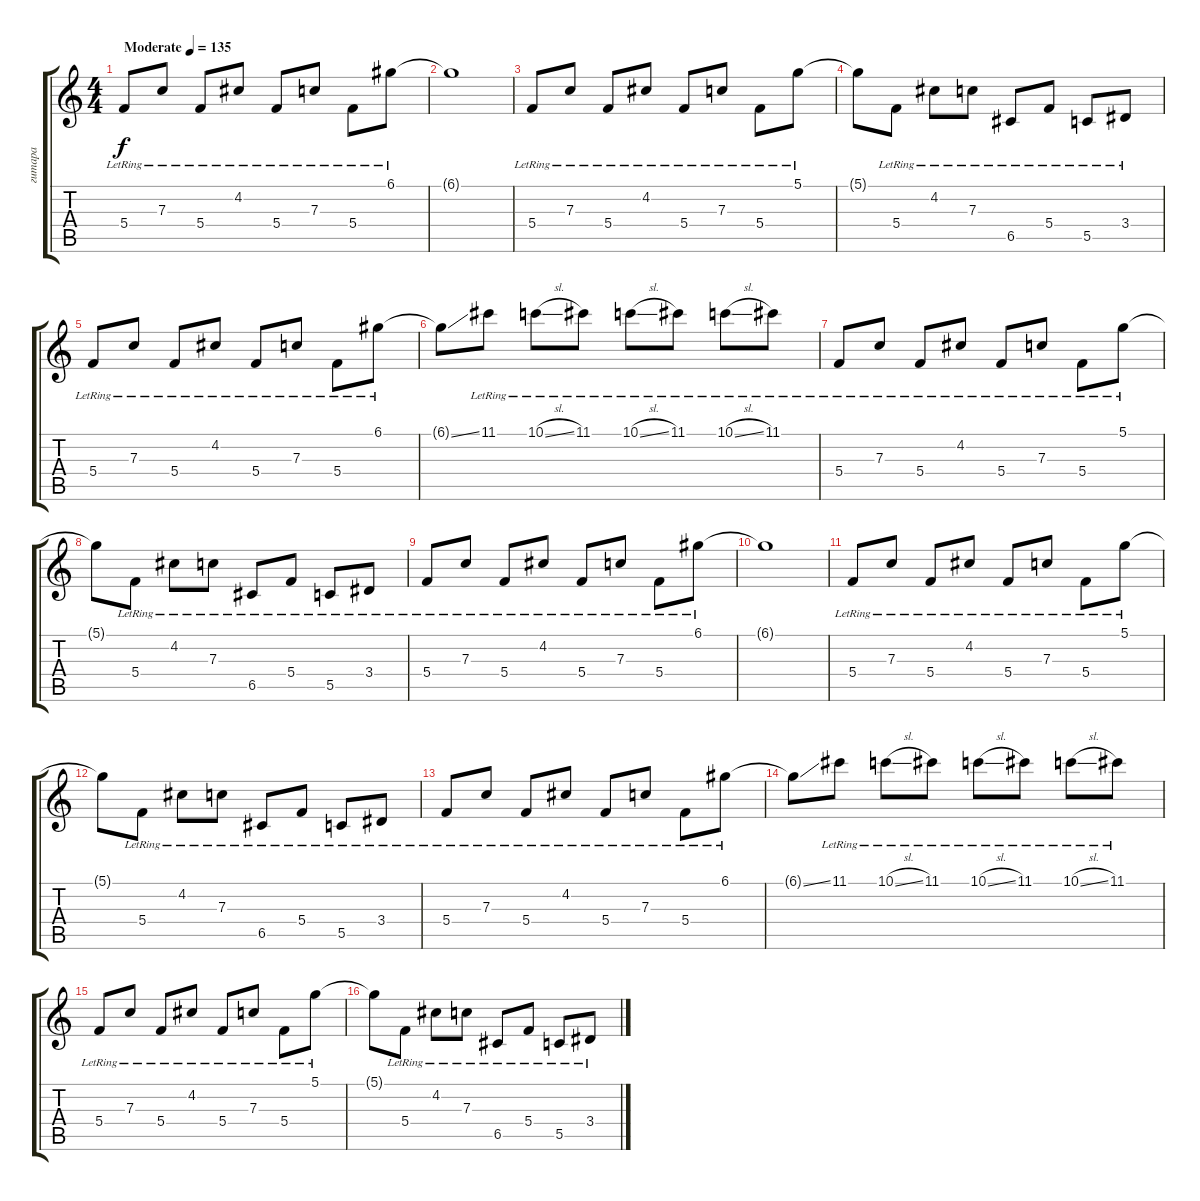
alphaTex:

\track ("гитара" "гитара") {instrument distortionguitar}
\staff {score tabs}
\tuning (D4 A3 F3 C3 G2 C2) {hide}
\ts (4 4)
\tempo (135 "Moderate")
\clef g2
\ks c
5.4{lr}.8{dy f instrument electricguitarclean} 7.3{lr}.8 5.4{lr}.8 4.2{lr}.8 5.4{lr}.8 7.3{lr}.8 5.4{lr}.8 6.1{lr}.8 |
6.1{t}.1 |
5.4{lr}.8 7.3{lr}.8 5.4{lr}.8 4.2{lr}.8 5.4{lr}.8 7.3{lr}.8 5.4{lr}.8 5.1{lr}.8 |
5.1{t}.8 5.4{lr}.8 4.2{lr}.8 7.3{lr}.8 6.5{lr}.8 5.4{lr}.8 5.5{lr}.8 3.4{lr}.8 |
5.4{lr}.8 7.3{lr}.8 5.4{lr}.8 4.2{lr}.8 5.4{lr}.8 7.3{lr}.8 5.4{lr}.8 6.1{lr}.8 |
6.1{ss t}.8 11.1{lr}.8 10.1{sl lr}.8 11.1{lr}.8 10.1{sl lr}.8 11.1{lr}.8 10.1{sl lr}.8 11.1{lr}.8 |
5.4{lr}.8 7.3{lr}.8 5.4{lr}.8 4.2{lr}.8 5.4{lr}.8 7.3{lr}.8 5.4{lr}.8 5.1{lr}.8 |
5.1{t}.8 5.4{lr}.8 4.2{lr}.8 7.3{lr}.8 6.5{lr}.8 5.4{lr}.8 5.5{lr}.8 3.4{lr}.8 |
5.4{lr}.8 7.3{lr}.8 5.4{lr}.8 4.2{lr}.8 5.4{lr}.8 7.3{lr}.8 5.4{lr}.8 6.1{lr}.8 |
6.1{t}.1 |
5.4{lr}.8 7.3{lr}.8 5.4{lr}.8 4.2{lr}.8 5.4{lr}.8 7.3{lr}.8 5.4{lr}.8 5.1{lr}.8 |
5.1{t}.8 5.4{lr}.8 4.2{lr}.8 7.3{lr}.8 6.5{lr}.8 5.4{lr}.8 5.5{lr}.8 3.4{lr}.8 |
5.4{lr}.8 7.3{lr}.8 5.4{lr}.8 4.2{lr}.8 5.4{lr}.8 7.3{lr}.8 5.4{lr}.8 6.1{lr}.8 |
6.1{ss t}.8 11.1{lr}.8 10.1{sl lr}.8 11.1{lr}.8 10.1{sl lr}.8 11.1{lr}.8 10.1{sl lr}.8 11.1{lr}.8 |
5.4{lr}.8 7.3{lr}.8 5.4{lr}.8 4.2{lr}.8 5.4{lr}.8 7.3{lr}.8 5.4{lr}.8 5.1{lr}.8 |
5.1{t}.8 5.4{lr}.8 4.2{lr}.8 7.3{lr}.8 6.5{lr}.8 5.4{lr}.8 5.5{lr}.8 3.4{lr}.8
